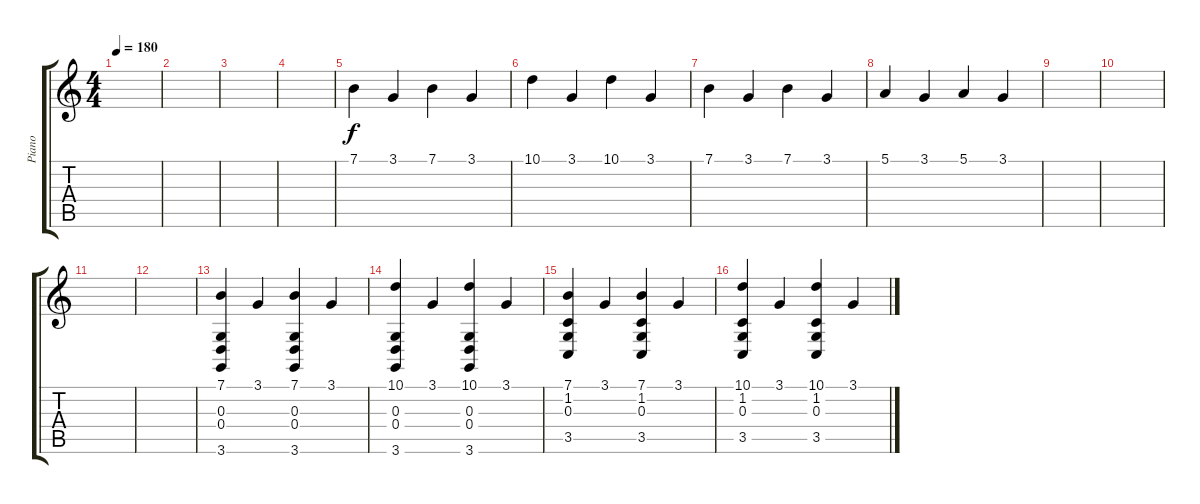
\track ("Piano" "Piano") {instrument electricgrandpiano}
\staff {score tabs}
\tuning (E4 B3 G3 D3 A2 E2) {hide}
\ts (4 4)
\tempo 180
\clef g2
\ks c
|
|
|
|
7.1.4 3.1.4 7.1.4 3.1.4 |
10.1.4 3.1.4 10.1.4 3.1.4 |
7.1.4 3.1.4 7.1.4 3.1.4 |
5.1.4 3.1.4 5.1.4 3.1.4 |
|
|
|
|
(7.1 0.3 0.4 3.6).4 3.1.4 (7.1 0.3 0.4 3.6).4 3.1.4 |
(10.1 0.3 0.4 3.6).4 3.1.4 (10.1 0.3 0.4 3.6).4 3.1.4 |
(7.1 1.2 0.3 3.5).4 3.1.4 (7.1 1.2 0.3 3.5).4 3.1.4 |
(10.1 1.2 0.3 3.5).4 3.1.4 (10.1 1.2 0.3 3.5).4 3.1.4
